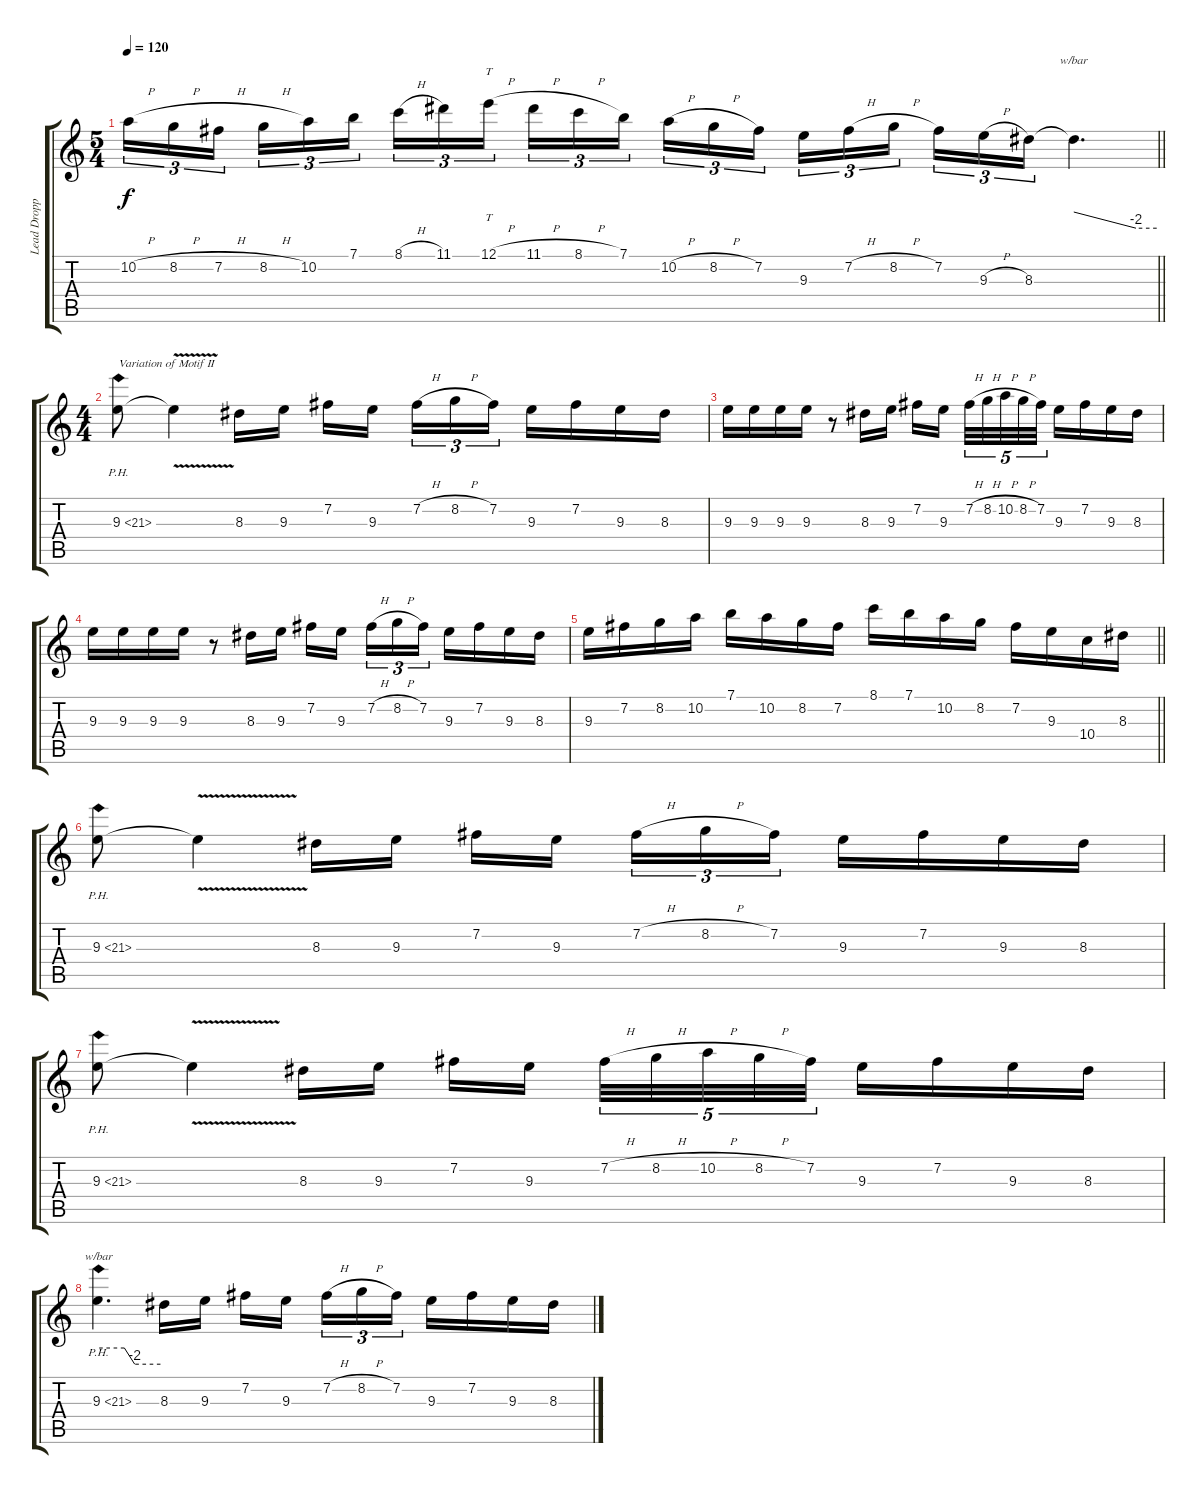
\track ("Lead Dropped D " "Lead Dropp") {instrument distortionguitar}
\staff {score tabs}
\tuning (E4 B3 G3 D3 A2 D2) {hide}
\ts (5 4)
\tempo 120
\clef g2
\barLineRight lightlight
\ks c
10.2{h}.16{tu (3 2) dy f} 8.2{h}.16{tu (3 2)} 7.2{h}.16{tu (3 2) beam splitsecondary} 8.2{h}.16{tu (3 2)} 10.2.16{tu (3 2)} 7.1.16{tu (3 2)} 8.1{h}.16{tu (3 2)} 11.1.16{tu (3 2)} 12.1{h}.16{tt tu (3 2) beam splitsecondary} 11.1{h}.16{tu (3 2)} 8.1{h}.16{tu (3 2)} 7.1.16{tu (3 2)} 10.2{h}.16{tu (3 2)} 8.2{h}.16{tu (3 2)} 7.2.16{tu (3 2) beam splitsecondary} 9.3.16{tu (3 2)} 7.2{h}.16{tu (3 2)} 8.2{h}.16{tu (3 2)} 7.2.16{tu (3 2)} 9.3{h}.16{tu (3 2)} 8.3.16{tu (3 2)} 8.3{t}.4{d tbe (custom default 0 0 45 -8 60 -8)} |
\ts (4 4)
\section ("" "")
9.3{ph 12}.8{txt "Variation of Motif II"} 9.3{v t}.4 8.3.16 9.3.16 7.2.16 9.3.16{beam splitsecondary} 7.2{h}.16{tu (3 2)} 8.2{h}.16{tu (3 2)} 7.2.16{tu (3 2)} 9.3.16 7.2.16 9.3.16 8.3.16 |
9.3.16 9.3.16 9.3.16 9.3.16 r.8 8.3.16 9.3.16 7.2.16 9.3.16{beam splitsecondary} 7.2{h}.32{tu (5 4)} 8.2{h}.32{tu (5 4)} 10.2{h}.32{tu (5 4)} 8.2{h}.32{tu (5 4)} 7.2.32{tu (5 4)} 9.3.16 7.2.16 9.3.16 8.3.16 |
9.3.16 9.3.16 9.3.16 9.3.16 r.8 8.3.16 9.3.16 7.2.16 9.3.16{beam splitsecondary} 7.2{h}.16{tu (3 2)} 8.2{h}.16{tu (3 2)} 7.2.16{tu (3 2)} 9.3.16 7.2.16 9.3.16 8.3.16 |
\barLineRight lightlight
9.3.16 7.2.16 8.2.16 10.2.16 7.1.16 10.2.16 8.2.16 7.2.16 8.1.16 7.1.16 10.2.16 8.2.16 7.2.16 9.3.16 10.4.16 8.3.16 |
9.3{ph 12}.8 9.3{v t}.4 8.3.16 9.3.16 7.2.16 9.3.16{beam splitsecondary} 7.2{h}.16{tu (3 2)} 8.2{h}.16{tu (3 2)} 7.2.16{tu (3 2)} 9.3.16 7.2.16 9.3.16 8.3.16 |
9.3{ph 12}.8 9.3{v t}.4 8.3.16 9.3.16 7.2.16 9.3.16{beam splitsecondary} 7.2{h}.32{tu (5 4)} 8.2{h}.32{tu (5 4)} 10.2{h}.32{tu (5 4)} 8.2{h}.32{tu (5 4)} 7.2.32{tu (5 4)} 9.3.16 7.2.16 9.3.16 8.3.16 |
9.3{ph 12}.4{d tbe (custom default 0 0 25 0 35 -8 60 -8)} 8.3.16 9.3.16 7.2.16 9.3.16{beam splitsecondary} 7.2{h}.16{tu (3 2)} 8.2{h}.16{tu (3 2)} 7.2.16{tu (3 2)} 9.3.16 7.2.16 9.3.16 8.3.16
